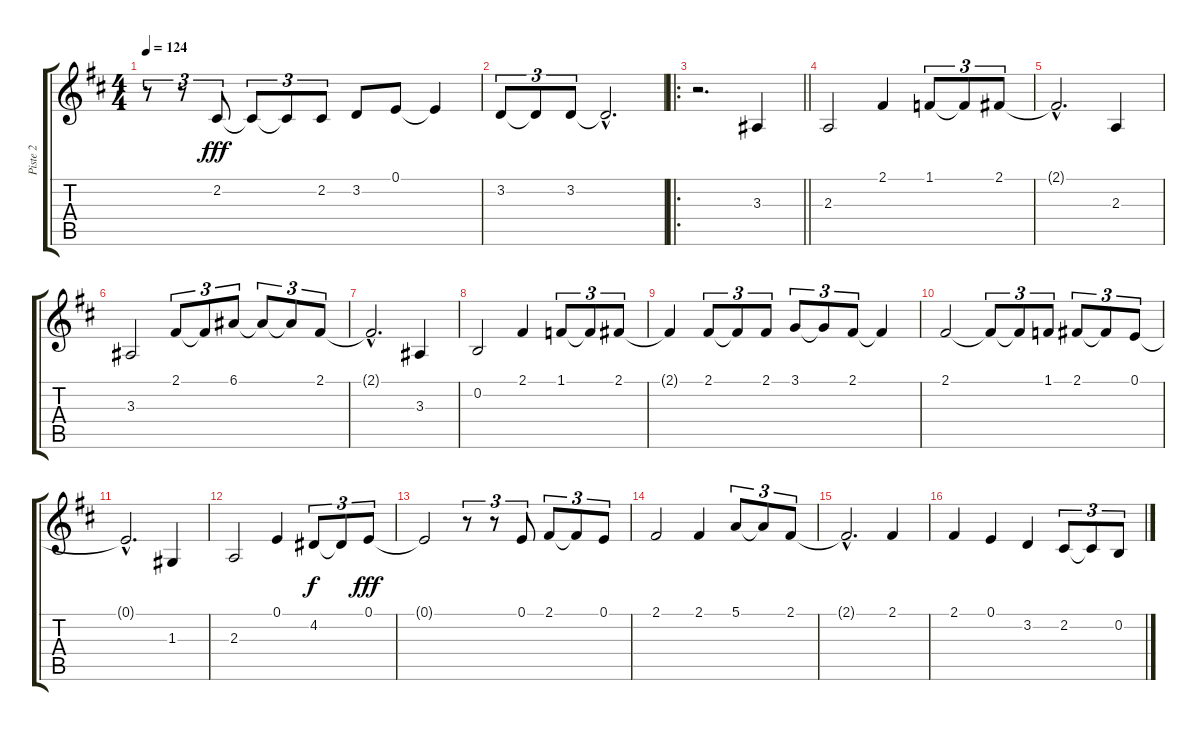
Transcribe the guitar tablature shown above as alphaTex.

\track ("Piste 2" "Piste 2") {instrument brightacousticpiano}
\staff {score tabs}
\tuning (E4 B3 G3 D3 A2 E2) {hide}
\ts (4 4)
\tempo 124
\clef g2
\ks d
r.8{tu (3 2) dy fff} r.8{tu (3 2)} 2.2.8{tu (3 2)} 2.2{t}.8{tu (3 2)} 2.2{t}.8{tu (3 2)} 2.2.8{tu (3 2)} 3.2.8 0.1.8 0.1{t}.4 |
3.2.8{tu (3 2)} 3.2{t}.8{tu (3 2)} 3.2.8{tu (3 2)} 3.2{hac t}.2{d} |
\ro
\barLineRight lightlight
r.2{d} 3.3.4 |
2.3.2 2.1.4 1.1.8{tu (3 2)} 1.1{t}.8{tu (3 2)} 2.1.8{tu (3 2)} |
2.1{hac t}.2{d} 2.3.4 |
3.3.2 2.1.8{tu (3 2)} 2.1{t}.8{tu (3 2)} 6.1.8{tu (3 2)} 6.1{t}.8{tu (3 2)} 6.1{t}.8{tu (3 2)} 2.1.8{tu (3 2)} |
2.1{hac t}.2{d} 3.3.4 |
0.2.2 2.1.4 1.1.8{tu (3 2)} 1.1{t}.8{tu (3 2)} 2.1.8{tu (3 2)} |
2.1{t}.4 2.1.8{tu (3 2)} 2.1{t}.8{tu (3 2)} 2.1.8{tu (3 2)} 3.1.8{tu (3 2)} 3.1{t}.8{tu (3 2)} 2.1.8{tu (3 2)} 2.1{t}.4 |
2.1.2 2.1{t}.8{tu (3 2)} 2.1{t}.8{tu (3 2)} 1.1.8{tu (3 2)} 2.1.8{tu (3 2)} 2.1{t}.8{tu (3 2)} 0.1.8{tu (3 2)} |
0.1{hac t}.2{d} 1.3.4 |
2.3.2 0.1.4 4.2.8{tu (3 2) dy f} 4.2{t}.8{tu (3 2)} 0.1.8{tu (3 2) dy fff} |
0.1{t}.2 r.8{tu (3 2)} r.8{tu (3 2)} 0.1.8{tu (3 2)} 2.1.8{tu (3 2)} 2.1{t}.8{tu (3 2)} 0.1.8{tu (3 2)} |
2.1.2 2.1.4 5.1.8{tu (3 2)} 5.1{t}.8{tu (3 2)} 2.1.8{tu (3 2)} |
2.1{hac t}.2{d} 2.1.4 |
2.1.4 0.1.4 3.2.4 2.2.8{tu (3 2)} 2.2{t}.8{tu (3 2)} 0.2.8{tu (3 2)}
